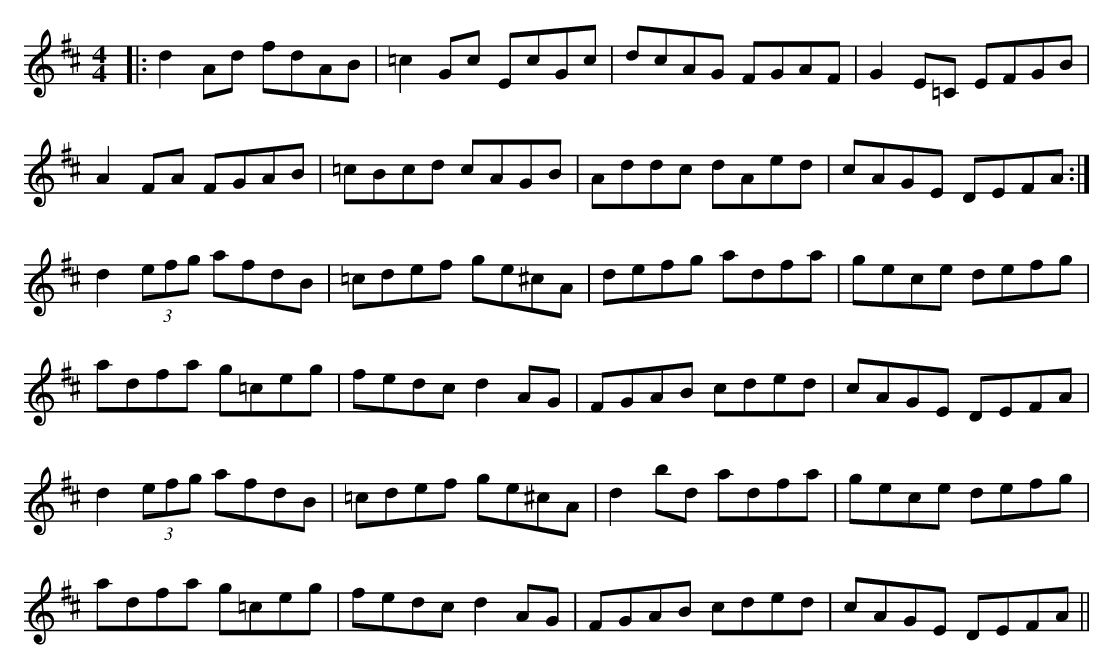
X:1
M:4/4
K:D
|:d2Ad fdAB|=c2Gc EcGc|dcAG FGAF|G2E=C EFGB|
A2FA FGAB|=cBcd cAGB|Addc dAed|cAGE DEFA:|
d2(3efg afdB|=cdef ge^cA|defg adfa|gece defg|
adfa g=ceg|fedc d2AG|FGAB cded|cAGE DEFA|
d2(3efg afdB|=cdef ge^cA|d2bd adfa|gece defg|
adfa g=ceg|fedc d2AG|FGAB cded|cAGE DEFA||
